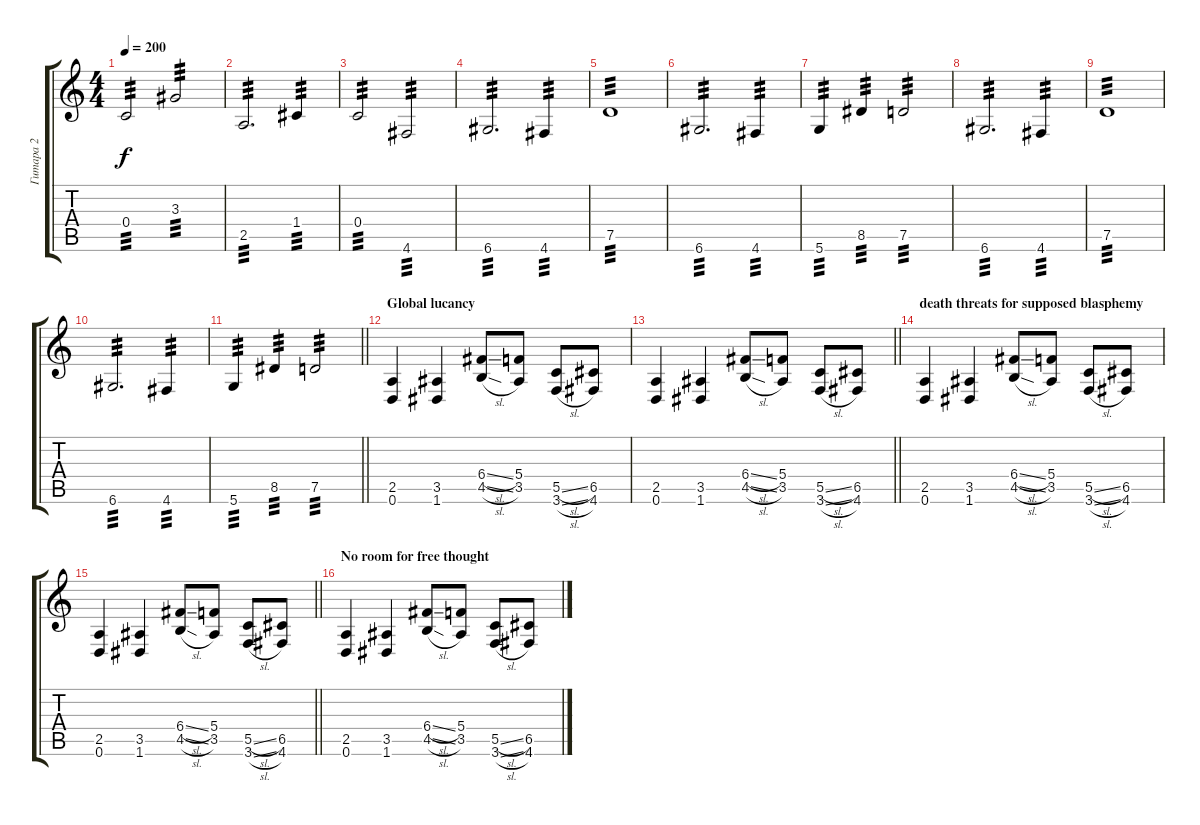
\track ("Гитара 2" "Гитара 2") {instrument distortionguitar}
\staff {score tabs}
\tuning (D4 A3 F3 C3 G2 D2) {hide}
\ts (4 4)
\tempo 200
\clef g2
\ks c
0.4.2{tp 3 dy f} 3.3.2{tp 3} |
2.5.2{d tp 3} 1.4.4{tp 3} |
0.4.2{tp 3} 4.6.2{tp 3} |
6.6.2{d tp 3} 4.6.4{tp 3} |
7.5.1{tp 3} |
6.6.2{d tp 3} 4.6.4{tp 3} |
5.6.4{tp 3} 8.5.4{tp 3} 7.5.2{tp 3} |
6.6.2{d tp 3} 4.6.4{tp 3} |
7.5.1{tp 3} |
6.6.2{d tp 3} 4.6.4{tp 3} |
\barLineRight lightlight
5.6.4{tp 3} 8.5.4{tp 3} 7.5.2{tp 3} |
\section ("" "Global lucancy")
(2.5 0.6).4 (3.5 1.6).4 (6.4{sl} 4.5{sl}).8 (5.4 3.5).8 (5.5{sl} 3.6{sl}).8 (6.5 4.6).8 |
\barLineRight lightlight
(2.5 0.6).4 (3.5 1.6).4 (6.4{sl} 4.5{sl}).8 (5.4 3.5).8 (5.5{sl} 3.6{sl}).8 (6.5 4.6).8 |
\section ("" "death threats for supposed blasphemy")
(2.5 0.6).4 (3.5 1.6).4 (6.4{sl} 4.5{sl}).8 (5.4 3.5).8 (5.5{sl} 3.6{sl}).8 (6.5 4.6).8 |
\barLineRight lightlight
(2.5 0.6).4 (3.5 1.6).4 (6.4{sl} 4.5{sl}).8 (5.4 3.5).8 (5.5{sl} 3.6{sl}).8 (6.5 4.6).8 |
\section ("" "No room for free thought")
(2.5 0.6).4 (3.5 1.6).4 (6.4{sl} 4.5{sl}).8 (5.4 3.5).8 (5.5{sl} 3.6{sl}).8 (6.5 4.6).8
